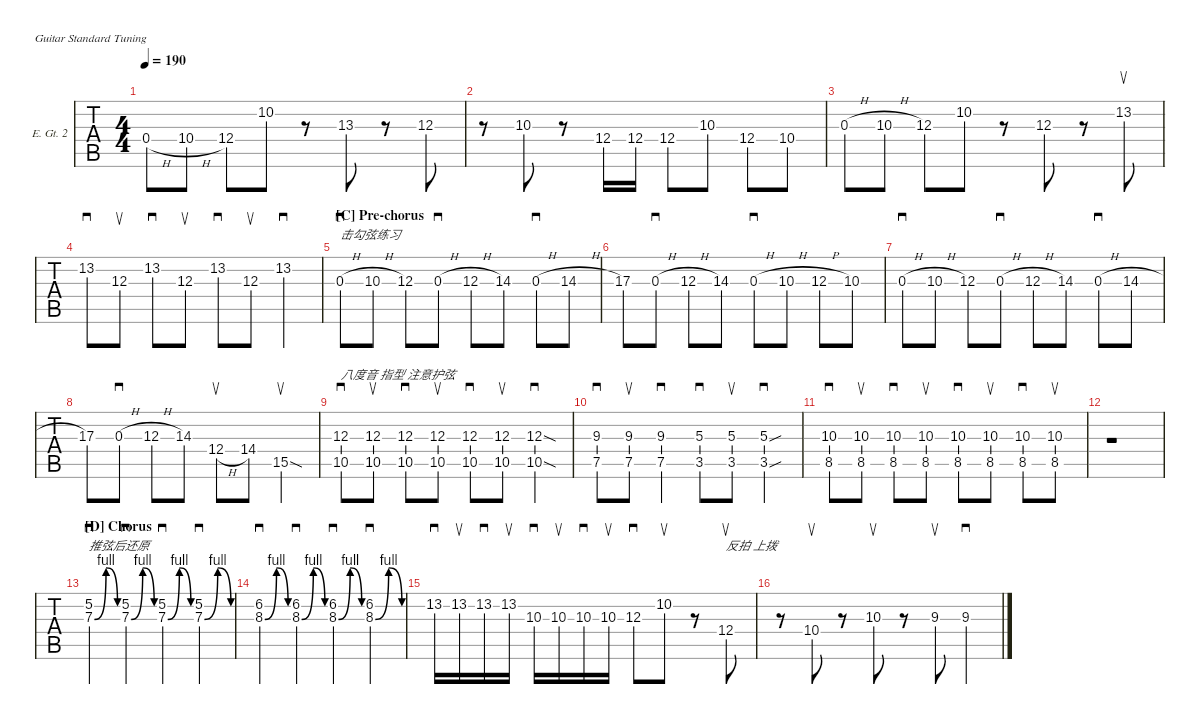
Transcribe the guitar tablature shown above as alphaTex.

\defaultSystemsLayout 4
\hideDynamics
\bracketExtendMode nobrackets
\firstSystemTrackNameOrientation horizontal
\track ("Lead Guitar" "E. Gt. 2") {defaultSystemsLayout 4 instrument distortionguitar}
\staff {tabs}
\tuning (E4 B3 G3 D3 A2 E2)
\ts (4 4)
\tempo 190
\clef g2
\ks dminor
0.4{h acc forcenatural}.8{dy f} 10.4{h acc forcenatural}.8 12.4{acc forcenatural}.8 10.2{acc forcenatural}.8 r.8 13.3{acc b}.8 r.8 12.3{acc forcenatural}.8 |
r.8 10.3{acc forcenatural}.8{beam split} r.8{beam split} 12.4{acc forcenatural}.16 12.4{acc forcenatural}.16 12.4{acc forcenatural}.8 10.3{acc forcenatural}.8 12.4{acc forcenatural}.8 10.4{acc forcenatural}.8 |
0.3{h acc forcenatural}.8 10.3{h acc forcenatural}.8 12.3{acc forcenatural}.8 10.2{acc forcenatural}.8 r.8 12.3{acc forcenatural}.8 r.8 13.2{acc forcenatural}.8{su} |
13.2{acc forcenatural}.8{sd} 12.3{acc forcenatural}.8{su} 13.2{acc forcenatural}.8{sd} 12.3{acc forcenatural}.8{su} 13.2{acc forcenatural}.8{sd} 12.3{acc forcenatural}.8{su} 13.2{acc forcenatural}.4{sd} |
\section ("C" "Pre-chorus")
0.3{h acc forcenatural}.8{sd txt "击勾弦练习"} 10.3{h acc forcenatural}.8 12.3{acc forcenatural}.8 0.3{h acc forcenatural}.8{sd} 12.3{h acc forcenatural}.8 14.3{acc forcenatural}.8 0.3{h acc forcenatural}.8{sd} 14.3{h acc forcenatural}.8 |
17.3{acc forcenatural}.8 0.3{h acc forcenatural}.8{sd} 12.3{h acc forcenatural}.8 14.3{acc forcenatural}.8 0.3{h acc forcenatural}.8{sd} 10.3{h acc forcenatural}.8 12.3{h acc forcenatural}.8 10.3{acc forcenatural}.8 |
0.3{h acc forcenatural}.8{sd} 10.3{h acc forcenatural}.8 12.3{acc forcenatural}.8 0.3{h acc forcenatural}.8{sd} 12.3{h acc forcenatural}.8 14.3{acc forcenatural}.8 0.3{h acc forcenatural}.8{sd} 14.3{h acc forcenatural}.8 |
17.3{acc forcenatural}.8 0.3{h acc forcenatural}.8{sd} 12.3{h acc forcenatural}.8 14.3{acc forcenatural}.8 12.4{h acc forcenatural}.8{su} 14.4{acc forcenatural}.8 15.5{sod acc forcenatural}.4{su} |
(12.3{acc forcenatural} 10.5{acc forcenatural}).8{sd txt "八度音 指型 注意护弦"} (12.3{acc forcenatural} 10.5{acc forcenatural}).8{su} (12.3{acc forcenatural} 10.5{acc forcenatural}).8{sd} (12.3{acc forcenatural} 10.5{acc forcenatural}).8{su} (12.3{acc forcenatural} 10.5{acc forcenatural}).8{sd} (12.3{acc forcenatural} 10.5{acc forcenatural}).8{su} (12.3{sod acc forcenatural} 10.5{sod acc forcenatural}).4{sd} |
(9.3{acc forcenatural} 7.5{acc forcenatural}).8{sd} (9.3{acc forcenatural} 7.5{acc forcenatural}).8{su} (9.3{acc forcenatural} 7.5{acc forcenatural}).4{sd} (5.3{acc forcenatural} 3.5{acc forcenatural}).8{sd} (5.3{acc forcenatural} 3.5{acc forcenatural}).8{su} (5.3{sou acc forcenatural} 3.5{sou acc forcenatural}).4{sd} |
(10.3{acc forcenatural} 8.5{acc forcenatural}).8{sd} (10.3{acc forcenatural} 8.5{acc forcenatural}).8{su} (10.3{acc forcenatural} 8.5{acc forcenatural}).8{sd} (10.3{acc forcenatural} 8.5{acc forcenatural}).8{su} (10.3{acc forcenatural} 8.5{acc forcenatural}).8{sd} (10.3{acc forcenatural} 8.5{acc forcenatural}).8{su} (10.3{acc forcenatural} 8.5{acc forcenatural}).8{sd} (10.3{acc forcenatural} 8.5{acc forcenatural}).8{su} |
r.1 |
\section ("D" "Chorus")
(5.2{acc forcenatural} 7.3{be (bendrelease 0 0 7.199999999999999 4 25.2 4 33 0) acc forcenatural}).4{sd txt "推弦后还原"} (5.2{acc forcenatural} 7.3{be (bendrelease 0 0 7.199999999999999 4 25.2 4 33 0) acc forcenatural}).4{sd} (5.2{acc forcenatural} 7.3{be (bendrelease 0 0 7.199999999999999 4 25.2 4 33 0) acc forcenatural}).4{sd} (5.2{acc forcenatural} 7.3{be (bendrelease 0 0 7.199999999999999 4 25.2 4 33 0) acc forcenatural}).4{sd} |
(6.2{acc forcenatural} 8.3{be (bendrelease 0 0 8.4 4 24 4 30.599999999999998 0) acc b}).4{sd} (6.2{acc forcenatural} 8.3{be (bendrelease 0 0 8.4 4 24 4 30.599999999999998 0) acc b}).4{sd} (6.2{acc forcenatural} 8.3{be (bendrelease 0 0 8.4 4 24 4 30.599999999999998 0) acc b}).4{sd} (6.2{acc forcenatural} 8.3{be (bendrelease 0 0 8.4 4 24 4 30.599999999999998 0) acc b}).4{sd} |
13.2{acc forcenatural}.16{sd} 13.2{acc forcenatural}.16{su} 13.2{acc forcenatural}.16{sd} 13.2{acc forcenatural}.16{su beam split} 10.3{acc forcenatural}.16{sd} 10.3{acc forcenatural}.16{su} 10.3{acc forcenatural}.16{sd} 10.3{acc forcenatural}.16{su} 12.3{acc forcenatural}.8{sd} 10.2{acc forcenatural}.8{su} r.8 12.4{acc forcenatural}.8{su txt "反拍 上拨"} |
r.8 10.4{acc forcenatural}.8{su} r.8 10.3{acc forcenatural}.8{su} r.8 9.3{acc forcenatural}.8{su} 9.3{acc forcenatural}.4{sd}
